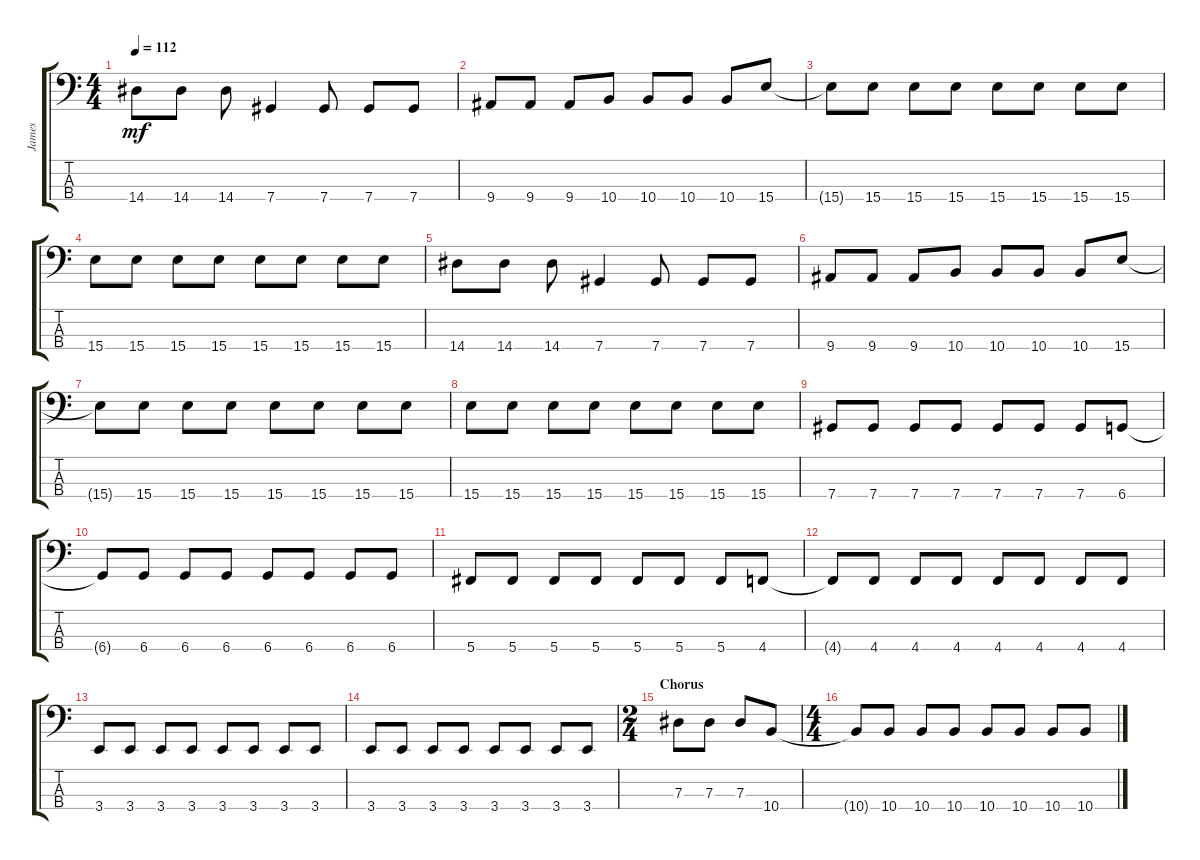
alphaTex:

\track ("James" "James") {instrument electricbassfinger}
\staff {score tabs}
\tuning (Gb2 Db2 Ab1 Db1) {hide}
\ts (4 4)
\tempo 112
\clef f4
\ks c
14.4.8{dy mf} 14.4.8 14.4.8 7.4.4 7.4.8 7.4.8 7.4.8 |
9.4.8 9.4.8 9.4.8 10.4.8 10.4.8 10.4.8 10.4.8 15.4.8 |
15.4{t}.8 15.4.8 15.4.8 15.4.8 15.4.8 15.4.8 15.4.8 15.4.8 |
15.4.8 15.4.8 15.4.8 15.4.8 15.4.8 15.4.8 15.4.8 15.4.8 |
14.4.8 14.4.8 14.4.8 7.4.4 7.4.8 7.4.8 7.4.8 |
9.4.8 9.4.8 9.4.8 10.4.8 10.4.8 10.4.8 10.4.8 15.4.8 |
15.4{t}.8 15.4.8 15.4.8 15.4.8 15.4.8 15.4.8 15.4.8 15.4.8 |
15.4.8 15.4.8 15.4.8 15.4.8 15.4.8 15.4.8 15.4.8 15.4.8 |
7.4.8 7.4.8 7.4.8 7.4.8 7.4.8 7.4.8 7.4.8 6.4.8 |
6.4{t}.8 6.4.8 6.4.8 6.4.8 6.4.8 6.4.8 6.4.8 6.4.8 |
5.4.8 5.4.8 5.4.8 5.4.8 5.4.8 5.4.8 5.4.8 4.4.8 |
4.4{t}.8 4.4.8 4.4.8 4.4.8 4.4.8 4.4.8 4.4.8 4.4.8 |
3.4.8 3.4.8 3.4.8 3.4.8 3.4.8 3.4.8 3.4.8 3.4.8 |
3.4.8 3.4.8 3.4.8 3.4.8 3.4.8 3.4.8 3.4.8 3.4.8 |
\ts (2 4)
\section ("" "Chorus")
7.3.8 7.3.8 7.3.8 10.4.8 |
\ts (4 4)
10.4{t}.8 10.4.8 10.4.8 10.4.8 10.4.8 10.4.8 10.4.8 10.4.8
